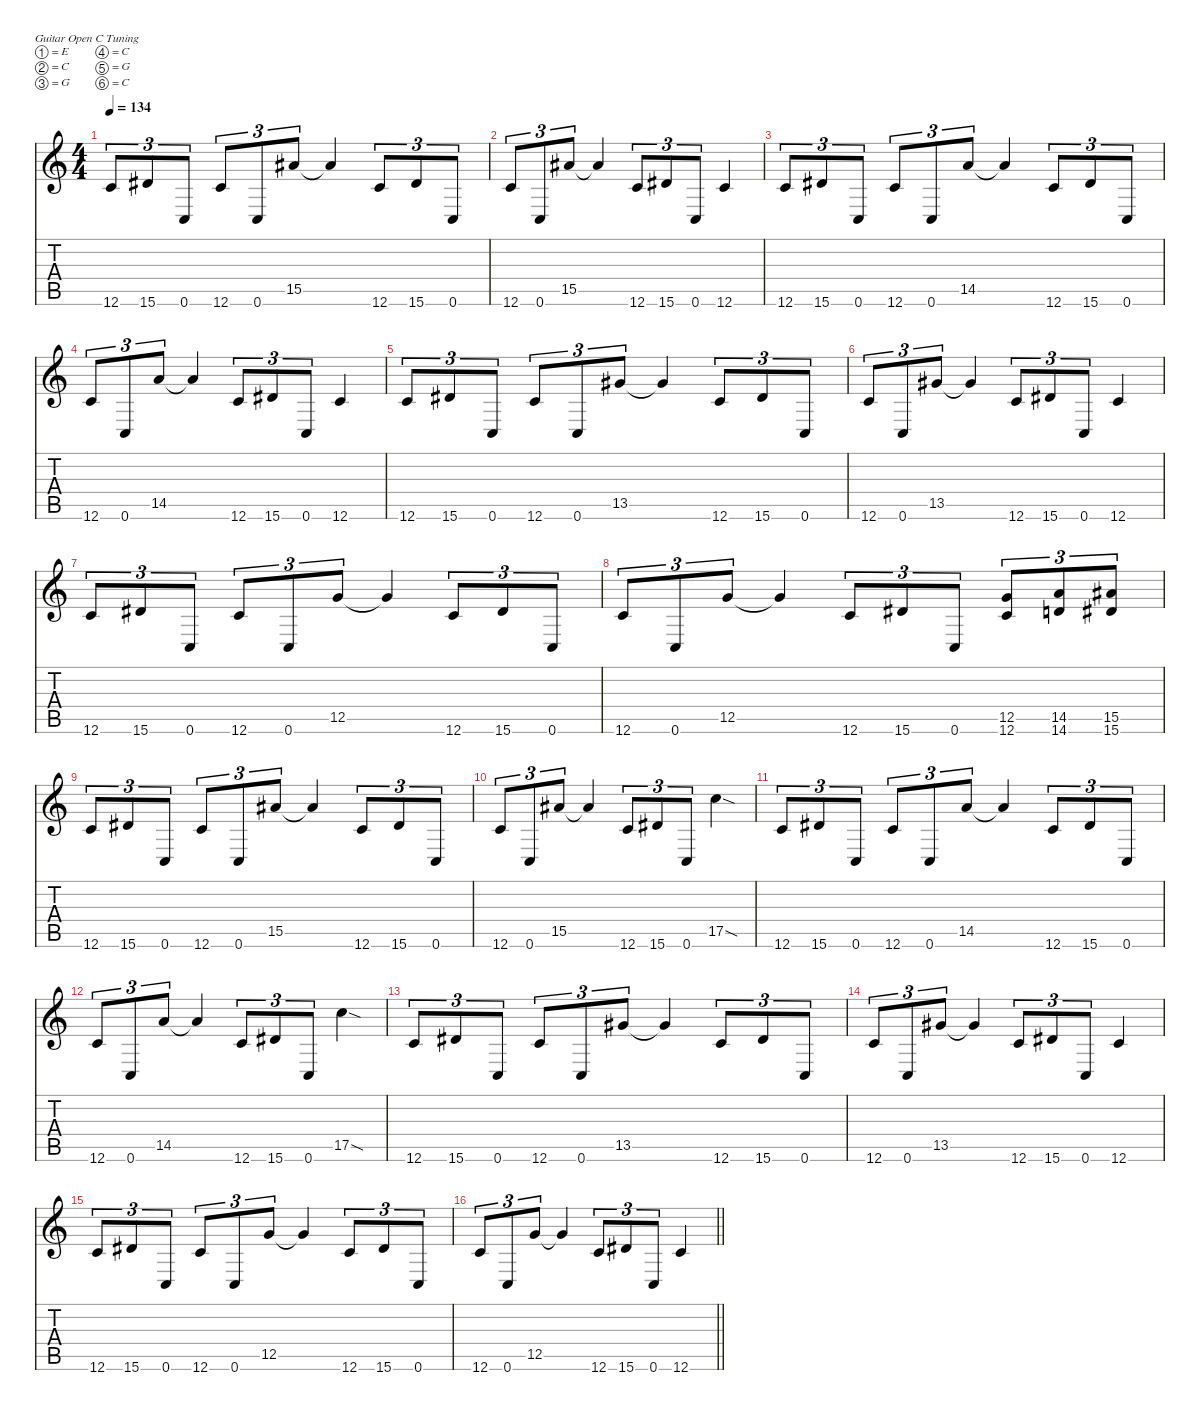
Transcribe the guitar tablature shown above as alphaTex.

\defaultSystemsLayout 4
\hideDynamics
\bracketExtendMode nobrackets
\singleTrackTrackNamePolicy hidden
\multiTrackTrackNamePolicy hidden
\otherSystemsTrackNameOrientation horizontal
\track ("Devin Townsend" "dist.guit.") {instrument distortionguitar}
\staff {score tabs}
\tuning (E4 C4 G3 C3 G2 C2)
\ts (4 4)
\tempo 134
\clef g2
\ks c
12.6.8{tu (3 2) dy f beam Up} 15.6{acc #}.8{tu (3 2) beam Up} 0.6.8{tu (3 2) beam Up} 12.6.8{tu (3 2) beam Up} 0.6.8{tu (3 2) beam Up} 15.5{acc #}.8{tu (3 2) beam Up} 15.5{t acc #}.4{beam Up} 12.6.8{tu (3 2) beam Up} 15.6{acc #}.8{tu (3 2) beam Up} 0.6.8{tu (3 2) beam Up} |
12.6.8{tu (3 2) beam Up} 0.6.8{tu (3 2) beam Up} 15.5{acc #}.8{tu (3 2) beam Up} 15.5{t acc #}.4{beam Up} 12.6.8{tu (3 2) beam Up} 15.6{acc #}.8{tu (3 2) beam Up} 0.6.8{tu (3 2) beam Up} 12.6.4{beam Up} |
12.6.8{tu (3 2) beam Up} 15.6{acc #}.8{tu (3 2) beam Up} 0.6.8{tu (3 2) beam Up} 12.6.8{tu (3 2) beam Up} 0.6.8{tu (3 2) beam Up} 14.5.8{tu (3 2) beam Up} 14.5{t}.4{beam Up} 12.6.8{tu (3 2) beam Up} 15.6{acc #}.8{tu (3 2) beam Up} 0.6.8{tu (3 2) beam Up} |
12.6.8{tu (3 2) beam Up} 0.6.8{tu (3 2) beam Up} 14.5.8{tu (3 2) beam Up} 14.5{t}.4{beam Up} 12.6.8{tu (3 2) beam Up} 15.6{acc #}.8{tu (3 2) beam Up} 0.6.8{tu (3 2) beam Up} 12.6.4{beam Up} |
12.6.8{tu (3 2) beam Up} 15.6{acc #}.8{tu (3 2) beam Up} 0.6.8{tu (3 2) beam Up} 12.6.8{tu (3 2) beam Up} 0.6.8{tu (3 2) beam Up} 13.5{acc #}.8{tu (3 2) beam Up} 13.5{t acc #}.4{beam Up} 12.6.8{tu (3 2) beam Up} 15.6{acc #}.8{tu (3 2) beam Up} 0.6.8{tu (3 2) beam Up} |
12.6.8{tu (3 2) beam Up} 0.6.8{tu (3 2) beam Up} 13.5{acc #}.8{tu (3 2) beam Up} 13.5{t acc #}.4{beam Up} 12.6.8{tu (3 2) beam Up} 15.6{acc #}.8{tu (3 2) beam Up} 0.6.8{tu (3 2) beam Up} 12.6.4{beam Up} |
12.6.8{tu (3 2) beam Up} 15.6{acc #}.8{tu (3 2) beam Up} 0.6.8{tu (3 2) beam Up} 12.6.8{tu (3 2) beam Up} 0.6.8{tu (3 2) beam Up} 12.5.8{tu (3 2) beam Up} 12.5{t}.4{beam Up} 12.6.8{tu (3 2) beam Up} 15.6{acc #}.8{tu (3 2) beam Up} 0.6.8{tu (3 2) beam Up} |
12.6.8{tu (3 2) beam Up} 0.6.8{tu (3 2) beam Up} 12.5.8{tu (3 2) beam Up} 12.5{t}.4{beam Up} 12.6.8{tu (3 2) beam Up} 15.6{acc #}.8{tu (3 2) beam Up} 0.6.8{tu (3 2) beam Up} (12.5 12.6).8{tu (3 2) beam Up} (14.5 14.6).8{tu (3 2) beam Up} (15.5{acc #} 15.6{acc #}).8{tu (3 2) beam Up} |
12.6.8{tu (3 2) beam Up} 15.6{acc #}.8{tu (3 2) beam Up} 0.6.8{tu (3 2) beam Up} 12.6.8{tu (3 2) beam Up} 0.6.8{tu (3 2) beam Up} 15.5{acc #}.8{tu (3 2) beam Up} 15.5{t acc #}.4{beam Up} 12.6.8{tu (3 2) beam Up} 15.6{acc #}.8{tu (3 2) beam Up} 0.6.8{tu (3 2) beam Up} |
12.6.8{tu (3 2) beam Up} 0.6.8{tu (3 2) beam Up} 15.5{acc #}.8{tu (3 2) beam Up} 15.5{t acc #}.4{beam Up} 12.6.8{tu (3 2) beam Up} 15.6{acc #}.8{tu (3 2) beam Up} 0.6.8{tu (3 2) beam Up} 17.5{sod}.4{beam Down} |
12.6.8{tu (3 2) beam Up} 15.6{acc #}.8{tu (3 2) beam Up} 0.6.8{tu (3 2) beam Up} 12.6.8{tu (3 2) beam Up} 0.6.8{tu (3 2) beam Up} 14.5.8{tu (3 2) beam Up} 14.5{t}.4{beam Up} 12.6.8{tu (3 2) beam Up} 15.6{acc #}.8{tu (3 2) beam Up} 0.6.8{tu (3 2) beam Up} |
12.6.8{tu (3 2) beam Up} 0.6.8{tu (3 2) beam Up} 14.5.8{tu (3 2) beam Up} 14.5{t}.4{beam Up} 12.6.8{tu (3 2) beam Up} 15.6{acc #}.8{tu (3 2) beam Up} 0.6.8{tu (3 2) beam Up} 17.5{sod}.4{beam Down} |
12.6.8{tu (3 2) beam Up} 15.6{acc #}.8{tu (3 2) beam Up} 0.6.8{tu (3 2) beam Up} 12.6.8{tu (3 2) beam Up} 0.6.8{tu (3 2) beam Up} 13.5{acc #}.8{tu (3 2) beam Up} 13.5{t acc #}.4{beam Up} 12.6.8{tu (3 2) beam Up} 15.6{acc #}.8{tu (3 2) beam Up} 0.6.8{tu (3 2) beam Up} |
12.6.8{tu (3 2) beam Up} 0.6.8{tu (3 2) beam Up} 13.5{acc #}.8{tu (3 2) beam Up} 13.5{t acc #}.4{beam Up} 12.6.8{tu (3 2) beam Up} 15.6{acc #}.8{tu (3 2) beam Up} 0.6.8{tu (3 2) beam Up} 12.6.4{beam Up} |
12.6.8{tu (3 2) beam Up} 15.6{acc #}.8{tu (3 2) beam Up} 0.6.8{tu (3 2) beam Up} 12.6.8{tu (3 2) beam Up} 0.6.8{tu (3 2) beam Up} 12.5.8{tu (3 2) beam Up} 12.5{t}.4{beam Up} 12.6.8{tu (3 2) beam Up} 15.6{acc #}.8{tu (3 2) beam Up} 0.6.8{tu (3 2) beam Up} |
\barLineRight lightlight
12.6.8{tu (3 2) beam Up} 0.6.8{tu (3 2) beam Up} 12.5.8{tu (3 2) beam Up} 12.5{t}.4{beam Up} 12.6.8{tu (3 2) beam Up} 15.6{acc #}.8{tu (3 2) beam Up} 0.6.8{tu (3 2) beam Up} 12.6.4{beam Up}
